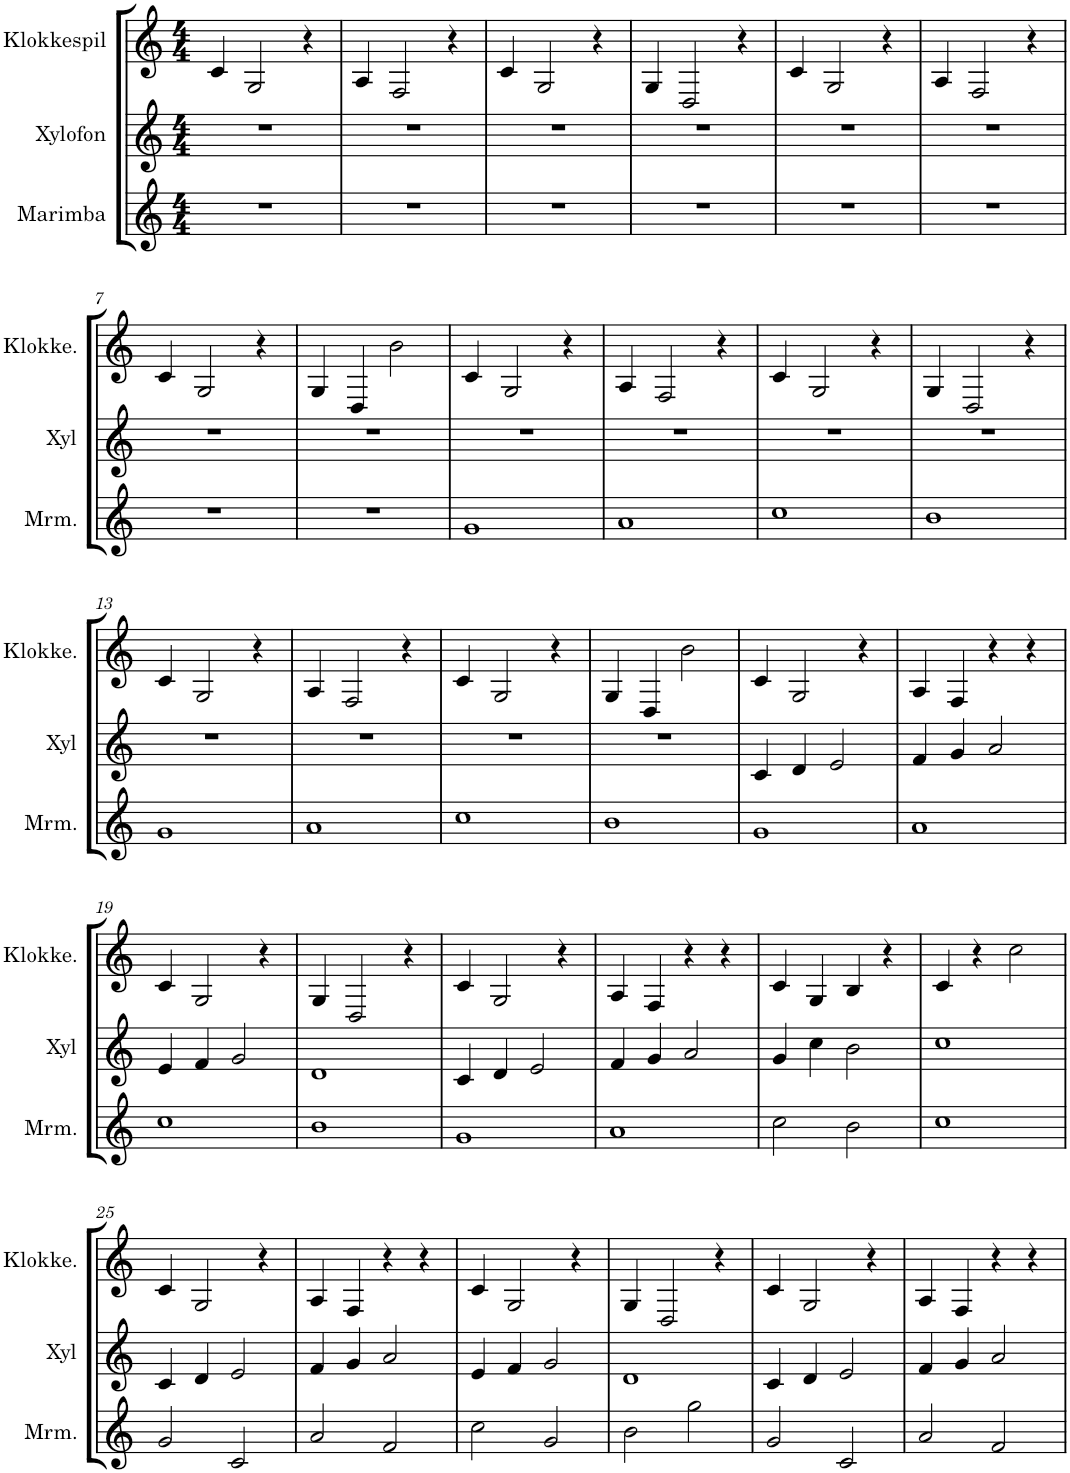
**kern	**kern	**kern
*part3	*part2	*part1
*staff3	*staff2	*staff1
*I"Marimba	*I"Xylofon	*I"Klokkespil
*I'Mrm.	*I'Xyl	*I'Klokke.
*clefG2	*clefG2	*clefG2
*	*Trd-7c-12	*Trd-14c-24
*k[]	*k[]	*k[]
*M4/4	*M4/4	*M4/4
=1	=1	=1
1r	1r	4c/
.	.	2G/
.	.	4r
=2	=2	=2
1r	1r	4A/
.	.	2F/
.	.	4r
=3	=3	=3
1r	1r	4c/
.	.	2G/
.	.	4r
=4	=4	=4
1r	1r	4G/
.	.	2D/
.	.	4r
=5	=5	=5
1r	1r	4c/
.	.	2G/
.	.	4r
=6	=6	=6
1r	1r	4A/
.	.	2F/
.	.	4r
!!LO:LB:g=z
=7	=7	=7
1r	1r	4c/
.	.	2G/
.	.	4r
=8	=8	=8
1r	1r	4G/
.	.	4D/
.	.	2b\
=9	=9	=9
1g	1r	4c/
.	.	2G/
.	.	4r
=10	=10	=10
1a	1r	4A/
.	.	2F/
.	.	4r
=11	=11	=11
1cc	1r	4c/
.	.	2G/
.	.	4r
=12	=12	=12
1b	1r	4G/
.	.	2D/
.	.	4r
!!LO:LB:g=z
=13	=13	=13
1g	1r	4c/
.	.	2G/
.	.	4r
=14	=14	=14
1a	1r	4A/
.	.	2F/
.	.	4r
=15	=15	=15
1cc	1r	4c/
.	.	2G/
.	.	4r
=16	=16	=16
1b	1r	4G/
.	.	4D/
.	.	2b\
=17	=17	=17
1g	4c/	4c/
.	4d/	2G/
.	2e/	.
.	.	4r
=18	=18	=18
1a	4f/	4A/
.	4g/	4F/
.	2a/	4r
.	.	4r
!!LO:LB:g=z
=19	=19	=19
1cc	4e/	4c/
.	4f/	2G/
.	2g/	.
.	.	4r
=20	=20	=20
1b	1d	4G/
.	.	2D/
.	.	4r
=21	=21	=21
1g	4c/	4c/
.	4d/	2G/
.	2e/	.
.	.	4r
=22	=22	=22
1a	4f/	4A/
.	4g/	4F/
.	2a/	4r
.	.	4r
=23	=23	=23
2cc\	4g/	4c/
.	4cc\	4G/
2b\	2b\	4B/
.	.	4r
=24	=24	=24
1cc	1cc	4c/
.	.	4r
.	.	2cc\
!!LO:LB:g=z
=25	=25	=25
2g/	4c/	4c/
.	4d/	2G/
2c/	2e/	.
.	.	4r
=26	=26	=26
2a/	4f/	4A/
.	4g/	4F/
2f/	2a/	4r
.	.	4r
=27	=27	=27
2cc\	4e/	4c/
.	4f/	2G/
2g/	2g/	.
.	.	4r
=28	=28	=28
2b\	1d	4G/
.	.	2D/
2gg\	.	.
.	.	4r
=29	=29	=29
2g/	4c/	4c/
.	4d/	2G/
2c/	2e/	.
.	.	4r
=30	=30	=30
2a/	4f/	4A/
.	4g/	4F/
2f/	2a/	4r
.	.	4r
=	=	=
*-	*-	*-
